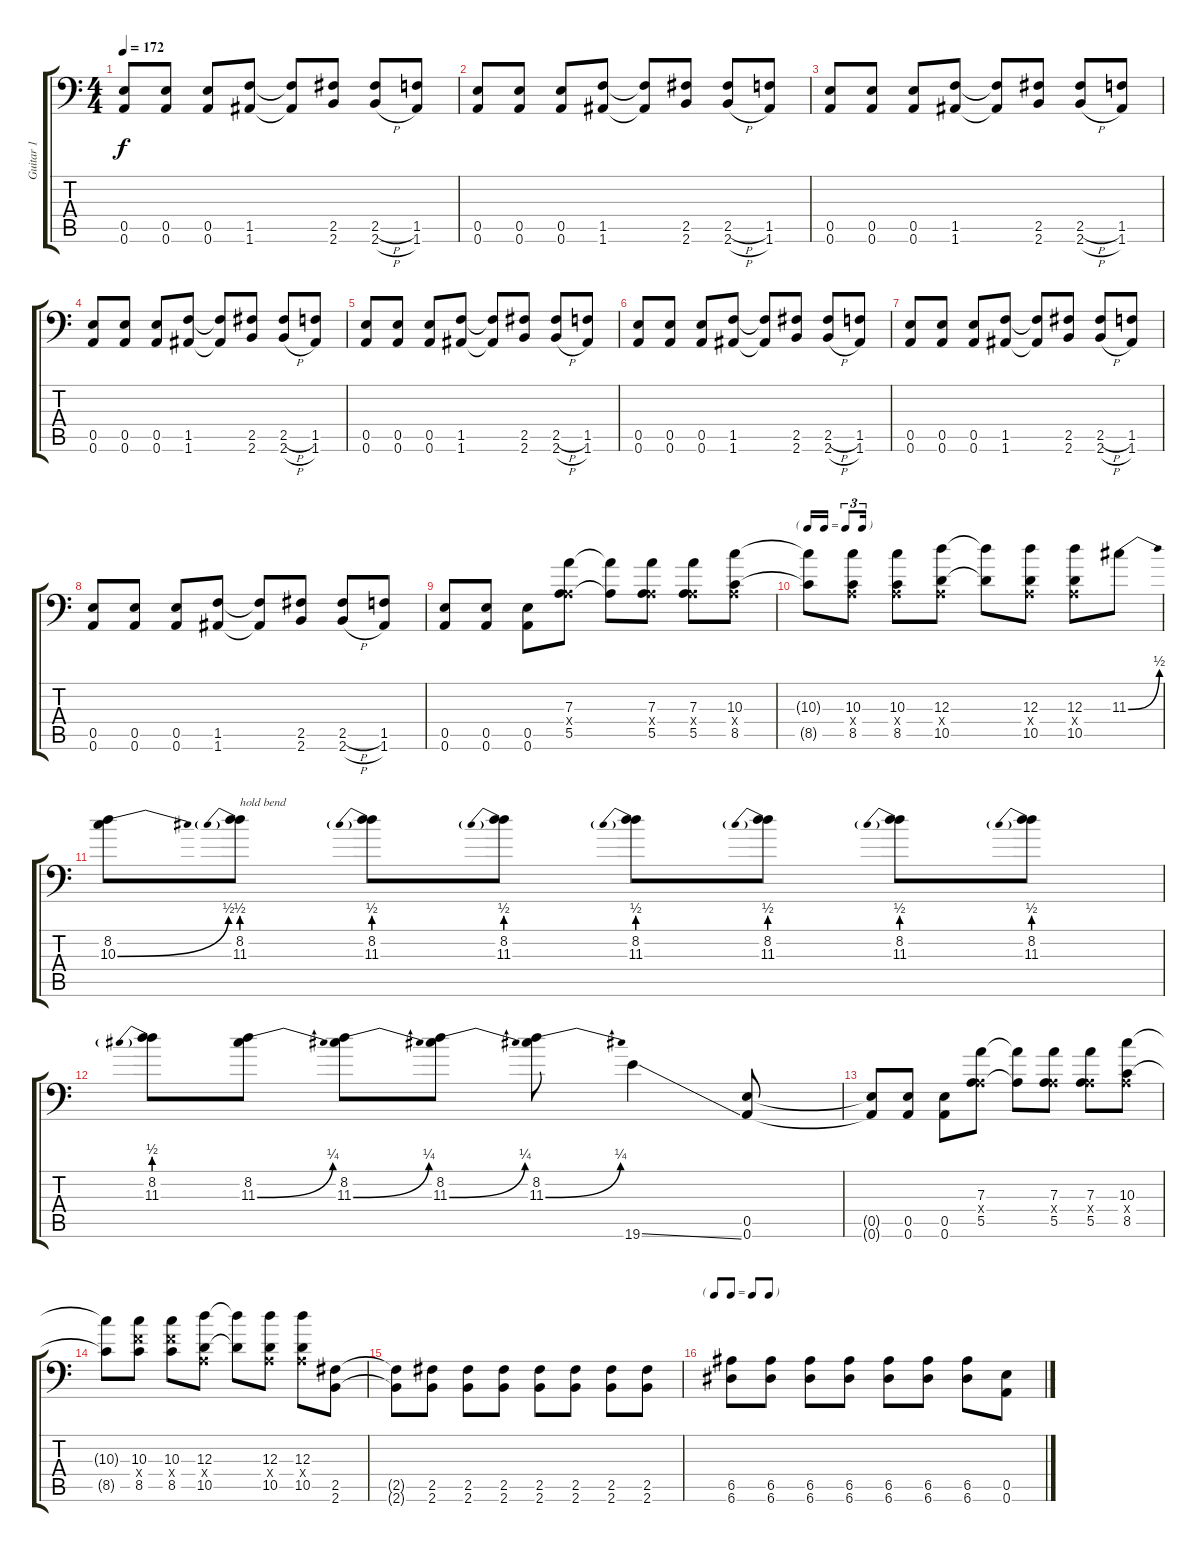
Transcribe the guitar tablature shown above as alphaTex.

\track ("Guitar 1" "Guitar 1") {instrument distortionguitar}
\staff {score tabs}
\tuning (B3 Gb3 D3 A2 E2 A1) {hide}
\ts (4 4)
\tempo 172
\clef f4
\ks c
(0.5 0.6).8{dy f} (0.5 0.6).8 (0.5 0.6).8 (1.5 1.6).8 (1.5{t} 1.6{t}).8 (2.5 2.6).8 (2.5{h} 2.6{h}).8 (1.5 1.6).8 |
(0.5 0.6).8 (0.5 0.6).8 (0.5 0.6).8 (1.5 1.6).8 (1.5{t} 1.6{t}).8 (2.5 2.6).8 (2.5{h} 2.6{h}).8 (1.5 1.6).8 |
(0.5 0.6).8 (0.5 0.6).8 (0.5 0.6).8 (1.5 1.6).8 (1.5{t} 1.6{t}).8 (2.5 2.6).8 (2.5{h} 2.6{h}).8 (1.5 1.6).8 |
(0.5 0.6).8 (0.5 0.6).8 (0.5 0.6).8 (1.5 1.6).8 (1.5{t} 1.6{t}).8 (2.5 2.6).8 (2.5{h} 2.6{h}).8 (1.5 1.6).8 |
(0.5 0.6).8 (0.5 0.6).8 (0.5 0.6).8 (1.5 1.6).8 (1.5{t} 1.6{t}).8 (2.5 2.6).8 (2.5{h} 2.6{h}).8 (1.5 1.6).8 |
(0.5 0.6).8 (0.5 0.6).8 (0.5 0.6).8 (1.5 1.6).8 (1.5{t} 1.6{t}).8 (2.5 2.6).8 (2.5{h} 2.6{h}).8 (1.5 1.6).8 |
(0.5 0.6).8 (0.5 0.6).8 (0.5 0.6).8 (1.5 1.6).8 (1.5{t} 1.6{t}).8 (2.5 2.6).8 (2.5{h} 2.6{h}).8 (1.5 1.6).8 |
(0.5 0.6).8 (0.5 0.6).8 (0.5 0.6).8 (1.5 1.6).8 (1.5{t} 1.6{t}).8 (2.5 2.6).8 (2.5{h} 2.6{h}).8 (1.5 1.6).8 |
(0.5 0.6).8 (0.5 0.6).8 (0.5 0.6).8 (7.3 0.4{x} 5.5).8 (7.3{t} 5.5{t}).8 (7.3 0.4{x} 5.5).8 (7.3 0.4{x} 5.5).8 (10.3 0.4{x} 8.5).8 |
\tf triplet16th
(10.3{t} 8.5{t}).8 (10.3 0.4{x} 8.5).8 (10.3 0.4{x} 8.5).8 (12.3 0.4{x} 10.5).8 (12.3{t} 10.5{t}).8 (12.3 0.4{x} 10.5).8 (12.3 0.4{x} 10.5).8 11.3{be (bend 0 0 60 2)}.8 |
(8.2 10.3{be (bend 0 0 60 2)}).8 (8.2 11.3{be (prebend 0 2 60 2)}).8{txt "hold bend"} (8.2 11.3{be (prebend 0 2 60 2)}).8 (8.2 11.3{be (prebend 0 2 60 2)}).8 (8.2 11.3{be (prebend 0 2 60 2)}).8 (8.2 11.3{be (prebend 0 2 60 2)}).8 (8.2 11.3{be (prebend 0 2 60 2)}).8 (8.2 11.3{be (prebend 0 2 60 2)}).8 |
(8.2 11.3{be (prebend 0 2 60 2)}).8 (8.2 11.3{be (bend 0 0 60 1)}).8 (8.2 11.3{be (bend 0 0 60 1)}).8 (8.2 11.3{be (bend 0 0 60 1)}).8 (8.2 11.3{be (bend 0 0 60 1)}).8 19.6{ss}.4 (0.5 0.6).8 |
(0.5{t} 0.6{t}).8 (0.5 0.6).8 (0.5 0.6).8 (7.3 0.4{x} 5.5).8 (7.3{t} 5.5{t}).8 (7.3 0.4{x} 5.5).8 (7.3 0.4{x} 5.5).8 (10.3 0.4{x} 8.5).8 |
(10.3{t} 8.5{t}).8 (10.3 8.4{x} 8.5).8 (10.3 8.4{x} 8.5).8 (12.3 0.4{x} 10.5).8 (12.3{t} 10.5{t}).8 (12.3 0.4{x} 10.5).8 (12.3 0.4{x} 10.5).8 (2.5 2.6).8 |
(2.5{t} 2.6{t}).8 (2.5 2.6).8 (2.5 2.6).8 (2.5 2.6).8 (2.5 2.6).8 (2.5 2.6).8 (2.5 2.6).8 (2.5 2.6).8 |
\tf none
(6.5 6.6).8 (6.5 6.6).8 (6.5 6.6).8 (6.5 6.6).8 (6.5 6.6).8 (6.5 6.6).8 (6.5 6.6).8 (0.5 0.6).8
